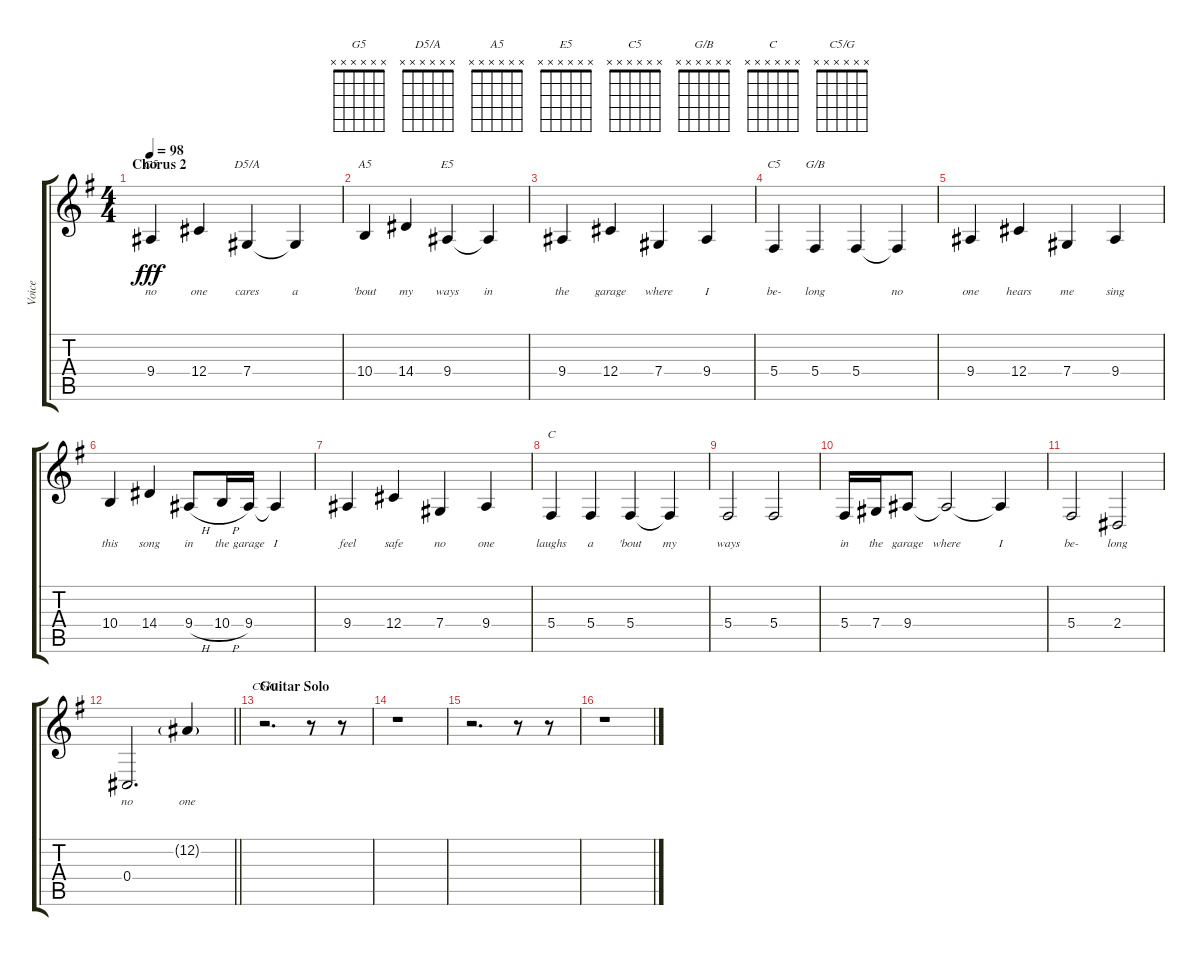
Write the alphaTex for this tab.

\track ("Voice" "Voice") {instrument clarinet}
\staff {score tabs}
\tuning (Eb4 Bb3 Gb3 Db3 Ab2 Eb2) {hide}
\chord ("G5" x x x x x x)
\chord ("D5/A" x x x x x x)
\chord ("A5" x x x x x x)
\chord ("E5" x x x x x x)
\chord ("C5" x x x x x x)
\chord ("G/B" x x x x x x)
\chord ("C" x x x x x x)
\chord ("C5/G" x x x x x x)
\ts (4 4)
\section ("" "Chorus 2")
\tempo 98
\clef g2
\ks g
9.4.4{ch "G5" lyrics (0 "no") lyrics (1 "") lyrics (2 "") lyrics (3 "") lyrics (4 "") dy fff} 12.4.4{lyrics (0 "one") lyrics (1 "") lyrics (2 "") lyrics (3 "") lyrics (4 "")} 7.4.4{ch "D5/A" lyrics (0 "cares") lyrics (1 "") lyrics (2 "") lyrics (3 "") lyrics (4 "")} 7.4{t}.4{lyrics (0 "a") lyrics (1 "") lyrics (2 "") lyrics (3 "") lyrics (4 "")} |
10.4.4{ch "A5" lyrics (0 "'bout") lyrics (1 "") lyrics (2 "") lyrics (3 "") lyrics (4 "")} 14.4.4{lyrics (0 "my") lyrics (1 "") lyrics (2 "") lyrics (3 "") lyrics (4 "")} 9.4.4{ch "E5" lyrics (0 "ways") lyrics (1 "") lyrics (2 "") lyrics (3 "") lyrics (4 "")} 9.4{t}.4{lyrics (0 "in") lyrics (1 "") lyrics (2 "") lyrics (3 "") lyrics (4 "")} |
9.4.4{lyrics (0 "the") lyrics (1 "") lyrics (2 "") lyrics (3 "") lyrics (4 "")} 12.4.4{lyrics (0 "garage") lyrics (1 "") lyrics (2 "") lyrics (3 "") lyrics (4 "")} 7.4.4{lyrics (0 "where") lyrics (1 "") lyrics (2 "") lyrics (3 "") lyrics (4 "")} 9.4.4{lyrics (0 "I") lyrics (1 "") lyrics (2 "") lyrics (3 "") lyrics (4 "")} |
5.4.4{ch "C5" lyrics (0 "be-") lyrics (1 "") lyrics (2 "") lyrics (3 "") lyrics (4 "")} 5.4.4{ch "G/B" lyrics (0 "long") lyrics (1 "") lyrics (2 "") lyrics (3 "") lyrics (4 "")} 5.4.4{lyrics (0 "") lyrics (1 "") lyrics (2 "") lyrics (3 "") lyrics (4 "")} 5.4{t}.4{lyrics (0 "no") lyrics (1 "") lyrics (2 "") lyrics (3 "") lyrics (4 "")} |
9.4.4{lyrics (0 "one") lyrics (1 "") lyrics (2 "") lyrics (3 "") lyrics (4 "")} 12.4.4{lyrics (0 "hears") lyrics (1 "") lyrics (2 "") lyrics (3 "") lyrics (4 "")} 7.4.4{lyrics (0 "me") lyrics (1 "") lyrics (2 "") lyrics (3 "") lyrics (4 "")} 9.4.4{lyrics (0 "sing") lyrics (1 "") lyrics (2 "") lyrics (3 "") lyrics (4 "")} |
10.4.4{lyrics (0 "this") lyrics (1 "") lyrics (2 "") lyrics (3 "") lyrics (4 "")} 14.4.4{lyrics (0 "song") lyrics (1 "") lyrics (2 "") lyrics (3 "") lyrics (4 "")} 9.4{h}.8{lyrics (0 "in") lyrics (1 "") lyrics (2 "") lyrics (3 "") lyrics (4 "")} 10.4{h}.16{lyrics (0 "the") lyrics (1 "") lyrics (2 "") lyrics (3 "") lyrics (4 "")} 9.4.16{lyrics (0 "garage") lyrics (1 "") lyrics (2 "") lyrics (3 "") lyrics (4 "")} 9.4{t}.4{lyrics (0 "I") lyrics (1 "") lyrics (2 "") lyrics (3 "") lyrics (4 "")} |
9.4.4{lyrics (0 "feel") lyrics (1 "") lyrics (2 "") lyrics (3 "") lyrics (4 "")} 12.4.4{lyrics (0 "safe") lyrics (1 "") lyrics (2 "") lyrics (3 "") lyrics (4 "")} 7.4.4{lyrics (0 "no") lyrics (1 "") lyrics (2 "") lyrics (3 "") lyrics (4 "")} 9.4.4{lyrics (0 "one") lyrics (1 "") lyrics (2 "") lyrics (3 "") lyrics (4 "")} |
5.4.4{ch "C" lyrics (0 "laughs") lyrics (1 "") lyrics (2 "") lyrics (3 "") lyrics (4 "")} 5.4.4{lyrics (0 "a") lyrics (1 "") lyrics (2 "") lyrics (3 "") lyrics (4 "")} 5.4.4{lyrics (0 "'bout") lyrics (1 "") lyrics (2 "") lyrics (3 "") lyrics (4 "")} 5.4{t}.4{lyrics (0 "my") lyrics (1 "") lyrics (2 "") lyrics (3 "") lyrics (4 "")} |
5.4.2{lyrics (0 "ways") lyrics (1 "") lyrics (2 "") lyrics (3 "") lyrics (4 "")} 5.4.2{lyrics (0 "") lyrics (1 "") lyrics (2 "") lyrics (3 "") lyrics (4 "")} |
5.4.16{lyrics (0 "in") lyrics (1 "") lyrics (2 "") lyrics (3 "") lyrics (4 "")} 7.4.16{lyrics (0 "the") lyrics (1 "") lyrics (2 "") lyrics (3 "") lyrics (4 "")} 9.4.8{lyrics (0 "garage") lyrics (1 "") lyrics (2 "") lyrics (3 "") lyrics (4 "")} 9.4{t}.2{lyrics (0 "where") lyrics (1 "") lyrics (2 "") lyrics (3 "") lyrics (4 "")} 9.4{t}.4{lyrics (0 "I") lyrics (1 "") lyrics (2 "") lyrics (3 "") lyrics (4 "")} |
5.4.2{lyrics (0 "be-") lyrics (1 "") lyrics (2 "") lyrics (3 "") lyrics (4 "")} 2.4.2{lyrics (0 "long") lyrics (1 "") lyrics (2 "") lyrics (3 "") lyrics (4 "")} |
\barLineRight lightlight
0.4.2{d lyrics (0 "no") lyrics (1 "") lyrics (2 "") lyrics (3 "") lyrics (4 "")} 12.2{g}.4{lyrics (0 "one") lyrics (1 "") lyrics (2 "") lyrics (3 "") lyrics (4 "")} |
\section ("" "Guitar Solo")
r.2{d ch "C5/G"} r.8 r.8 |
r.1 |
r.2{d} r.8 r.8 |
r.1
